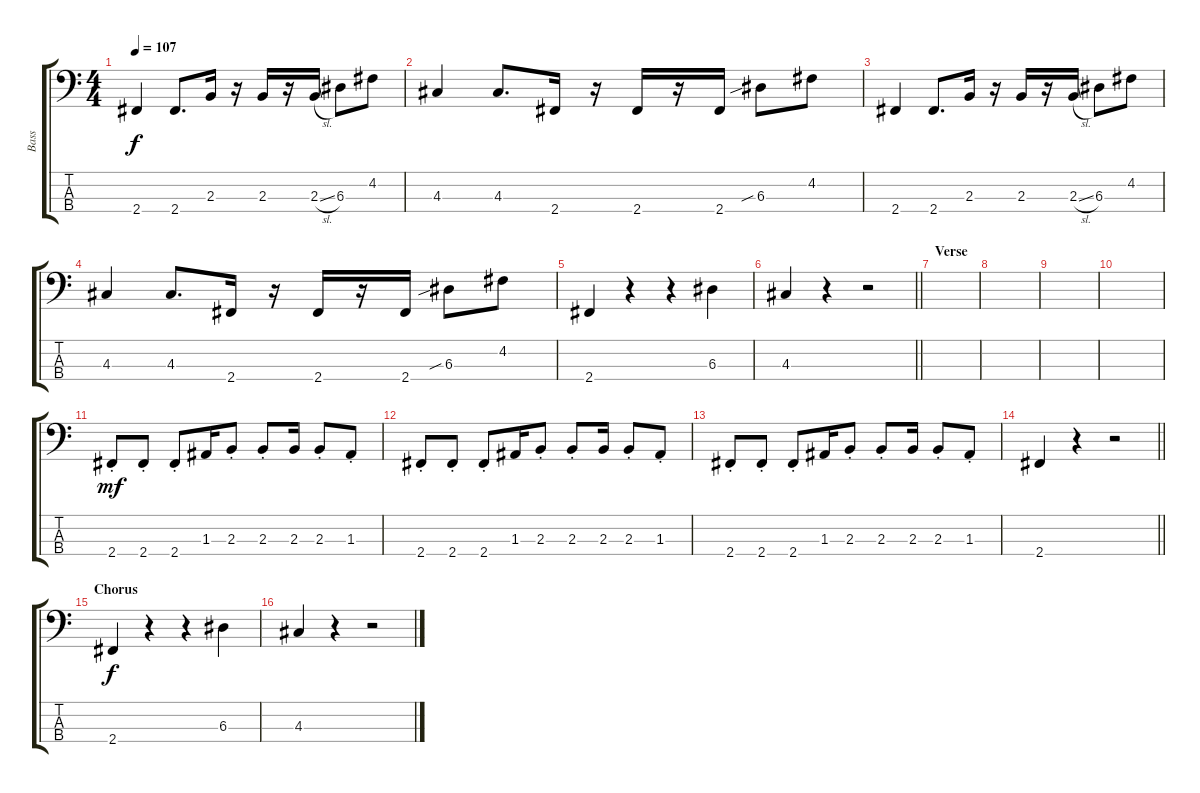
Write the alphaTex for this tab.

\track ("Bass" "Bass") {instrument electricbassfinger}
\staff {score tabs}
\tuning (G2 D2 A1 E1) {hide}
\ts (4 4)
\tempo 107
\clef f4
\ks c
2.4.4{dy f} 2.4.8{d} 2.3.16 r.16 2.3.16 r.16 2.3{sl}.16 6.3.8 4.2.8 |
4.3.4 4.3.8{d} 2.4.16 r.16 2.4.16 r.16 2.4.16 6.3{sib}.8 4.2.8 |
2.4.4 2.4.8{d} 2.3.16 r.16 2.3.16 r.16 2.3{sl}.16 6.3.8 4.2.8 |
4.3.4 4.3.8{d} 2.4.16 r.16 2.4.16 r.16 2.4.16 6.3{sib}.8 4.2.8 |
2.4.4 r.4 r.4 6.3.4 |
\barLineRight lightlight
4.3.4 r.4 r.2 |
\section ("" "Verse")
|
|
|
|
2.4{st}.8{dy mf volume 16} 2.4{st}.8 2.4{st}.8 1.3.16 2.3{st}.8 2.3{st}.8 2.3.16 2.3{st}.8 1.3{st}.8 |
2.4{st}.8 2.4{st}.8 2.4{st}.8 1.3.16 2.3{st}.8 2.3{st}.8 2.3.16 2.3{st}.8 1.3{st}.8 |
2.4{st}.8 2.4{st}.8 2.4{st}.8 1.3.16 2.3{st}.8 2.3{st}.8 2.3.16 2.3{st}.8 1.3{st}.8 |
\barLineRight lightlight
2.4.4 r.4 r.2 |
\section ("" "Chorus")
2.4.4{dy f volume 13} r.4 r.4 6.3.4 |
4.3.4 r.4 r.2
